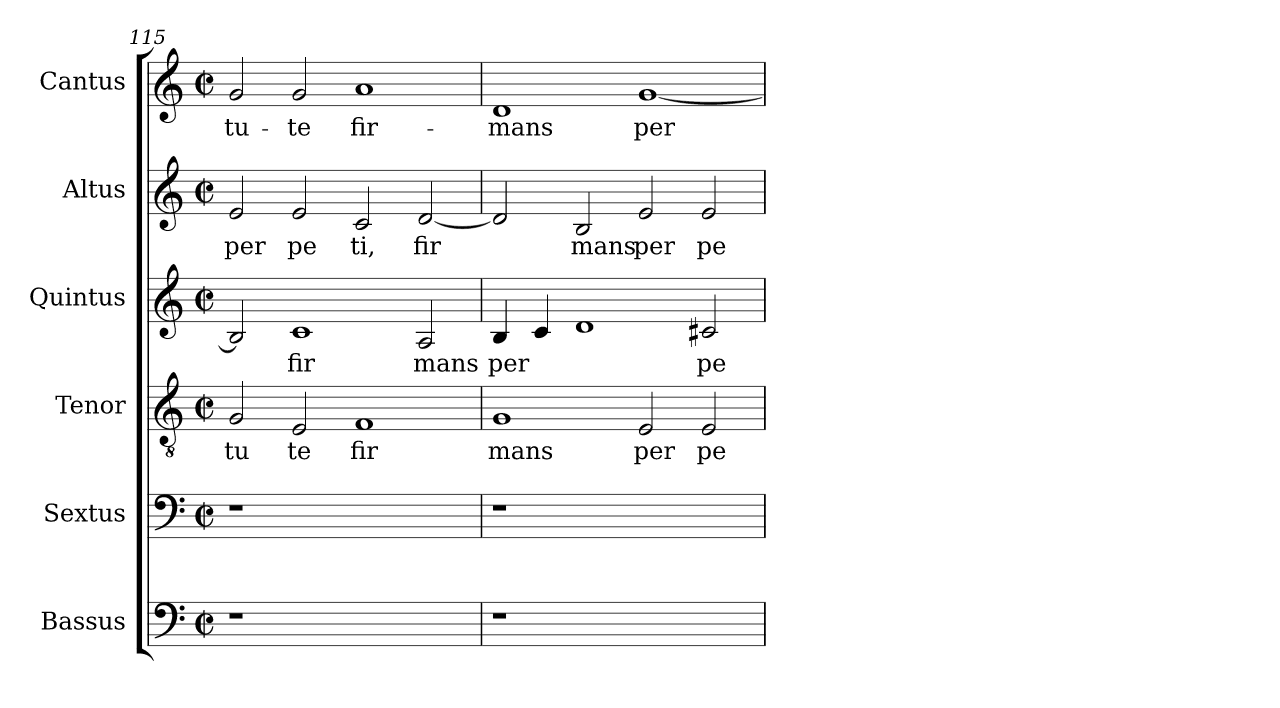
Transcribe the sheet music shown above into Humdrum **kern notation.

**kern	**kern	**kern	**text	**kern	**text	**kern	**text	**kern	**text
*part6	*part5	*part4	*part4	*part3	*part3	*part2	*part2	*part1	*part1
*staff6	*staff5	*staff4	*staff4	*staff3	*staff3	*staff2	*staff2	*staff1	*staff1
*I"Bassus	*I"Sextus	*I"Tenor	*	*I"Quintus	*	*I"Altus	*	*I"Cantus	*
*I'Bassus	*I'Sextus	*I'Tenor	*	*I'Quintus	*	*I'Altus	*	*I'Cantus	*
*clefF4	*clefF4	*clefGv2	*	*clefG2	*	*clefG2	*	*clefG2	*
*k[]	*k[]	*k[]	*	*k[]	*	*k[]	*	*k[]	*
*C:	*C:	*C:	*	*C:	*	*C:	*	*C:	*
*M2/2	*M2/2	*M2/2	*	*M2/2	*	*M2/2	*	*M2/2	*
*met(c|)	*met(c|)	*met(c|)	*	*met(c|)	*	*met(c|)	*	*met(c|)	*
=115	=115	=115	=115	=115	=115	=115	=115	=115	=115
!	!	!	!LO:LY:b:cj	!	!LO:LY:b:cj	!	!LO:LY:b:cj	!	!LO:LY:b:cj
1r	1r	2G/	tu	2B/]	.	2e/	per	2g/	-tu-
!	!	!	!LO:LY:b:cj	!	!LO:LY:b:cj	!	!LO:LY:b:cj	!	!LO:LY:b:cj
.	.	2E/	te	1c	fir	2e/	pe	2g/	-te
!	!	!	!LO:LY:b:cj	!	!	!	!LO:LY:b:cj	!	!LO:LY:b:cj
1ryy	1ryy	1F	fir	.	.	2c/	ti,	1a	fir-
!	!	!	!	!	!LO:LY:b:cj	!	!LO:LY:b:cj	!	!
.	.	.	.	2A/	mans	[<2d/	fir	.	.
=116	=116	=116	=116	=116	=116	=116	=116	=116	=116
!	!	!	!LO:LY:b:cj	!	!LO:LY:b:cj	!	!LO:LY:b:cj	!	!LO:LY:b:cj
1r	1r	1G	mans	4B/	per	2d/]	.	1d	-mans
!	!	!	!	!	!LO:LY:b:cj	!	!	!	!
.	.	.	.	4c/	.	.	.	.	.
!	!	!	!	!	!LO:LY:b:cj	!	!LO:LY:b:cj	!	!
.	.	.	.	1d	.	2B/	mans	.	.
!	!	!	!LO:LY:b:cj	!	!	!	!LO:LY:b:cj	!	!LO:LY:b:cj
1ryy	1ryy	2E/	per	.	.	2e/	per	[<1g	per-
!	!	!	!LO:LY:b:cj	!	!LO:LY:b:cj	!	!LO:LY:b:cj	!	!
.	.	2E/	pe	2c#/	pe	2e/	pe	.	.
=	=	=	=	=	=	=	=	=	=
*-	*-	*-	*-	*-	*-	*-	*-	*-	*-
